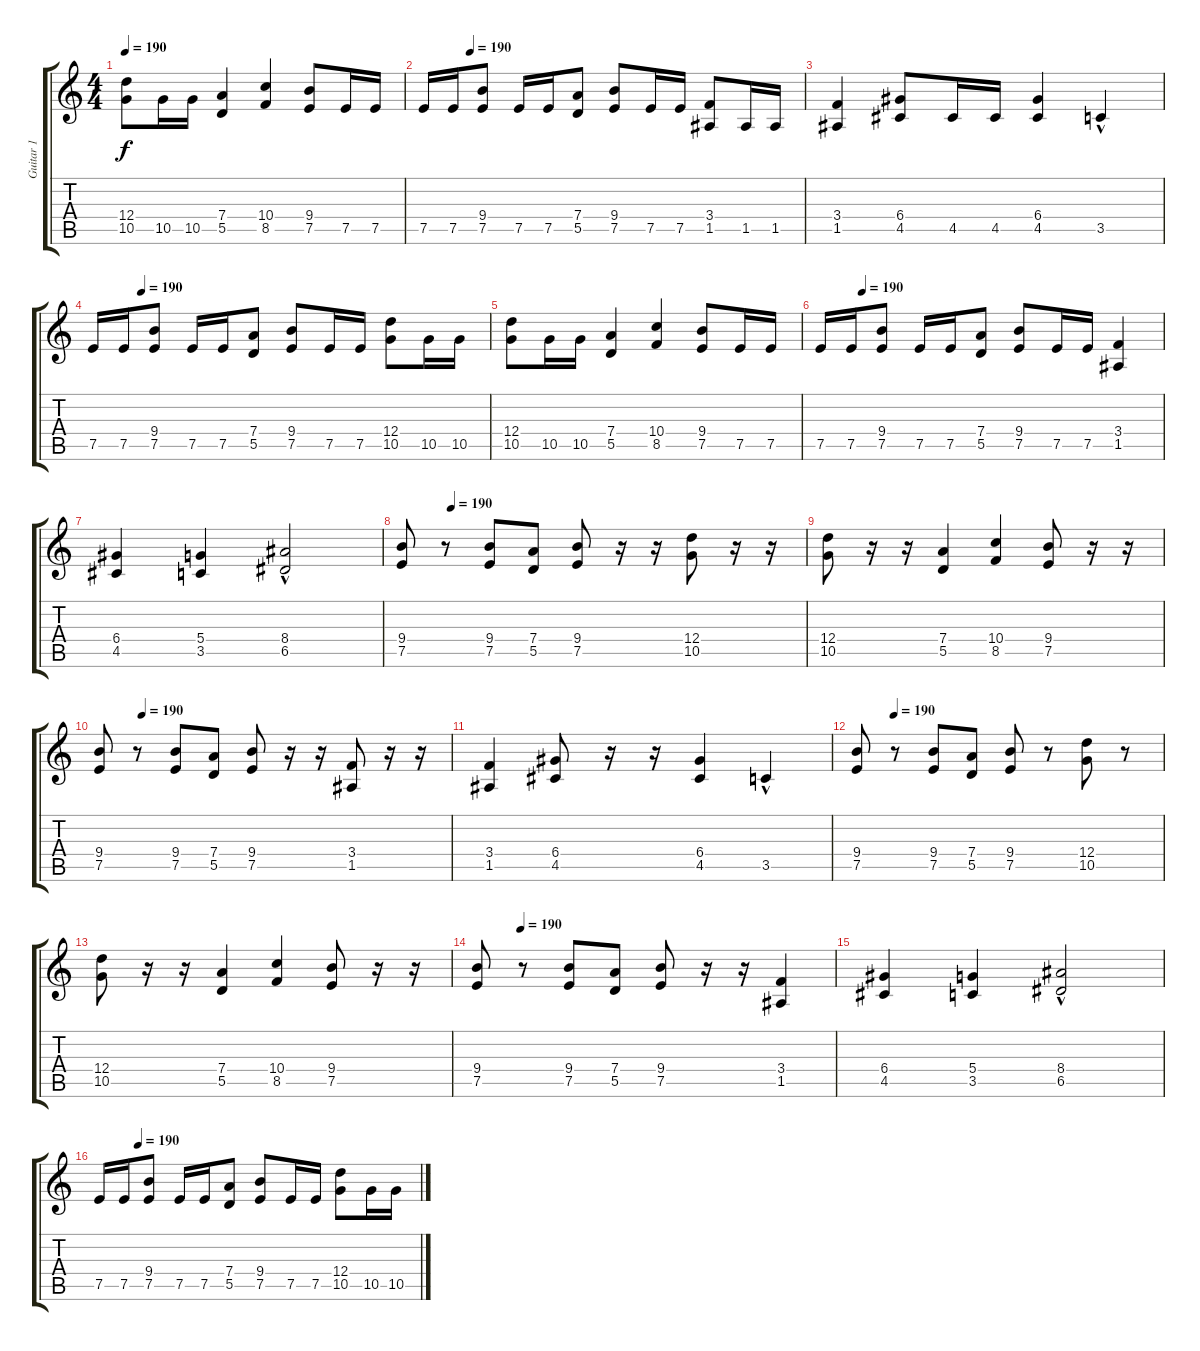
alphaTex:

\track ("Guitar 1" "Guitar 1") {instrument distortionguitar}
\staff {score tabs}
\tuning (E4 B3 G3 D3 A2 E2) {hide}
\ts (4 4)
\tempo 190
\clef g2
\ks c
(12.4 10.5).8{dy f} 10.5.16 10.5.16 (7.4 5.5).4 (10.4 8.5).4 (9.4 7.5).8 7.5.16 7.5.16 |
\tempo (190 0.125)
7.5.16 7.5.16 (9.4 7.5).8 7.5.16 7.5.16 (7.4 5.5).8 (9.4 7.5).8 7.5.16 7.5.16 (3.4 1.5).8 1.5.16 1.5.16 |
(3.4 1.5).4 (6.4 4.5).8 4.5.16 4.5.16 (6.4 4.5).4 3.5{hac}.4 |
\tempo (190 0.125)
7.5.16 7.5.16 (9.4 7.5).8 7.5.16 7.5.16 (7.4 5.5).8 (9.4 7.5).8 7.5.16 7.5.16 (12.4 10.5).8 10.5.16 10.5.16 |
(12.4 10.5).8 10.5.16 10.5.16 (7.4 5.5).4 (10.4 8.5).4 (9.4 7.5).8 7.5.16 7.5.16 |
\tempo (190 0.125)
7.5.16 7.5.16 (9.4 7.5).8 7.5.16 7.5.16 (7.4 5.5).8 (9.4 7.5).8 7.5.16 7.5.16 (3.4 1.5).4 |
(6.4 4.5).4 (5.4 3.5).4 (8.4 6.5{hac}).2 |
\tempo (190 0.125)
(9.4 7.5).8 r.8 (9.4 7.5).8 (7.4 5.5).8 (9.4 7.5).8 r.16 r.16 (12.4 10.5).8 r.16 r.16 |
(12.4 10.5).8 r.16 r.16 (7.4 5.5).4 (10.4 8.5).4 (9.4 7.5).8 r.16 r.16 |
\tempo (190 0.125)
(9.4 7.5).8 r.8 (9.4 7.5).8 (7.4 5.5).8 (9.4 7.5).8 r.16 r.16 (3.4 1.5).8 r.16 r.16 |
(3.4 1.5).4 (6.4 4.5).8 r.16 r.16 (6.4 4.5).4 3.5{hac}.4 |
\tempo (190 0.125)
(9.4 7.5).8 r.8 (9.4 7.5).8 (7.4 5.5).8 (9.4 7.5).8 r.8 (12.4 10.5).8 r.8 |
(12.4 10.5).8 r.16 r.16 (7.4 5.5).4 (10.4 8.5).4 (9.4 7.5).8 r.16 r.16 |
\tempo (190 0.125)
(9.4 7.5).8 r.8 (9.4 7.5).8 (7.4 5.5).8 (9.4 7.5).8 r.16 r.16 (3.4 1.5).4 |
(6.4 4.5).4 (5.4 3.5).4 (8.4 6.5{hac}).2 |
\tempo (190 0.125)
7.5.16 7.5.16 (9.4 7.5).8 7.5.16 7.5.16 (7.4 5.5).8 (9.4 7.5).8 7.5.16 7.5.16 (12.4 10.5).8 10.5.16 10.5.16
